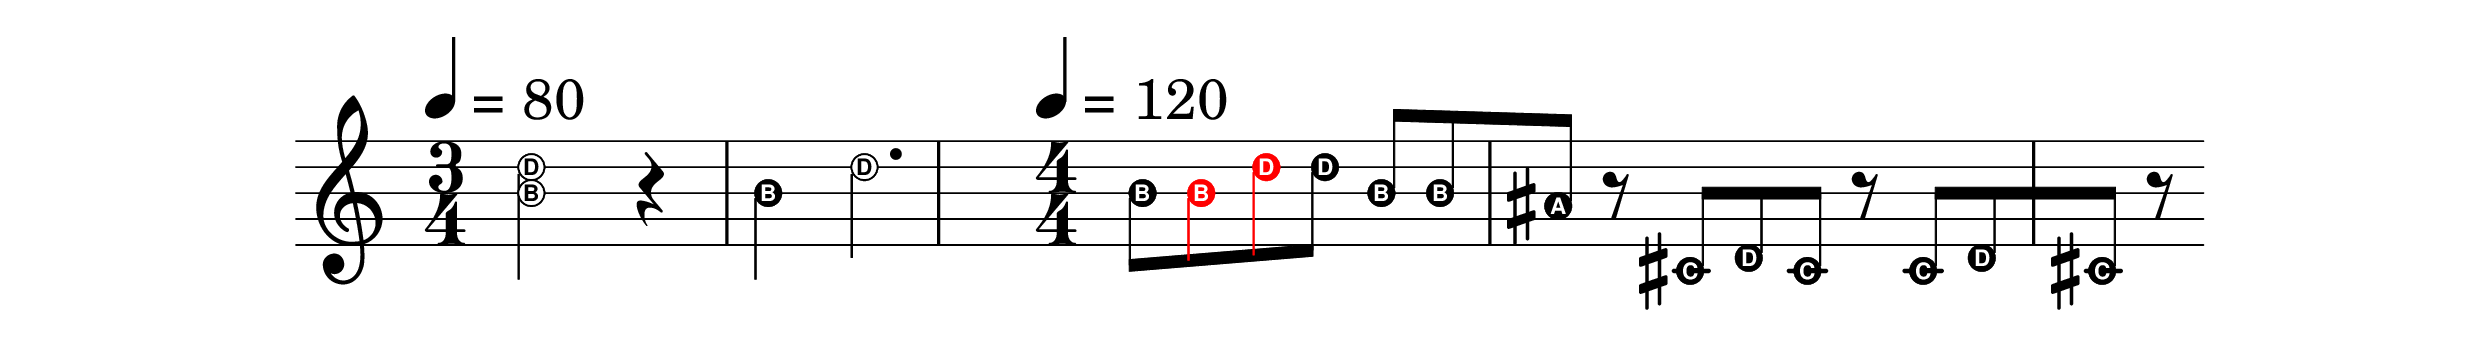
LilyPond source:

\version "2.22.0"
\header {
    titleHtml = "Bambino"
    descriptionHtml = "<h1>Tierce mineure ascendante</h1><p><a href='https://www.youtube.com/watch?v=SE6jppsjo9E#t=66s'>Lien YouTube</a></p>"
}

scoreToInclude = \relative c' {
    \numericTimeSignature
    \tempo 4 = 80
    \time 3/4
    % Interval
    <b' d>2 r4
    % Interval
    b4 d2.
    % Music
    \time 4/4
    \tempo 4 = 120
    b8 [
    \override NoteHead.color = #red
    \override Stem.color = #red
    \override Beam.color = #red
    b8 d8
    \override NoteHead.color = #black
    \override Stem.color = #black
    \override Beam.color = #black
    d8] b8 [b8 ais] r8
    cis,8 [d8 cis8] r8 cis8 [d8 cis8] r8
  }

\include "./templates/outputWithEasyHeads.ly"

